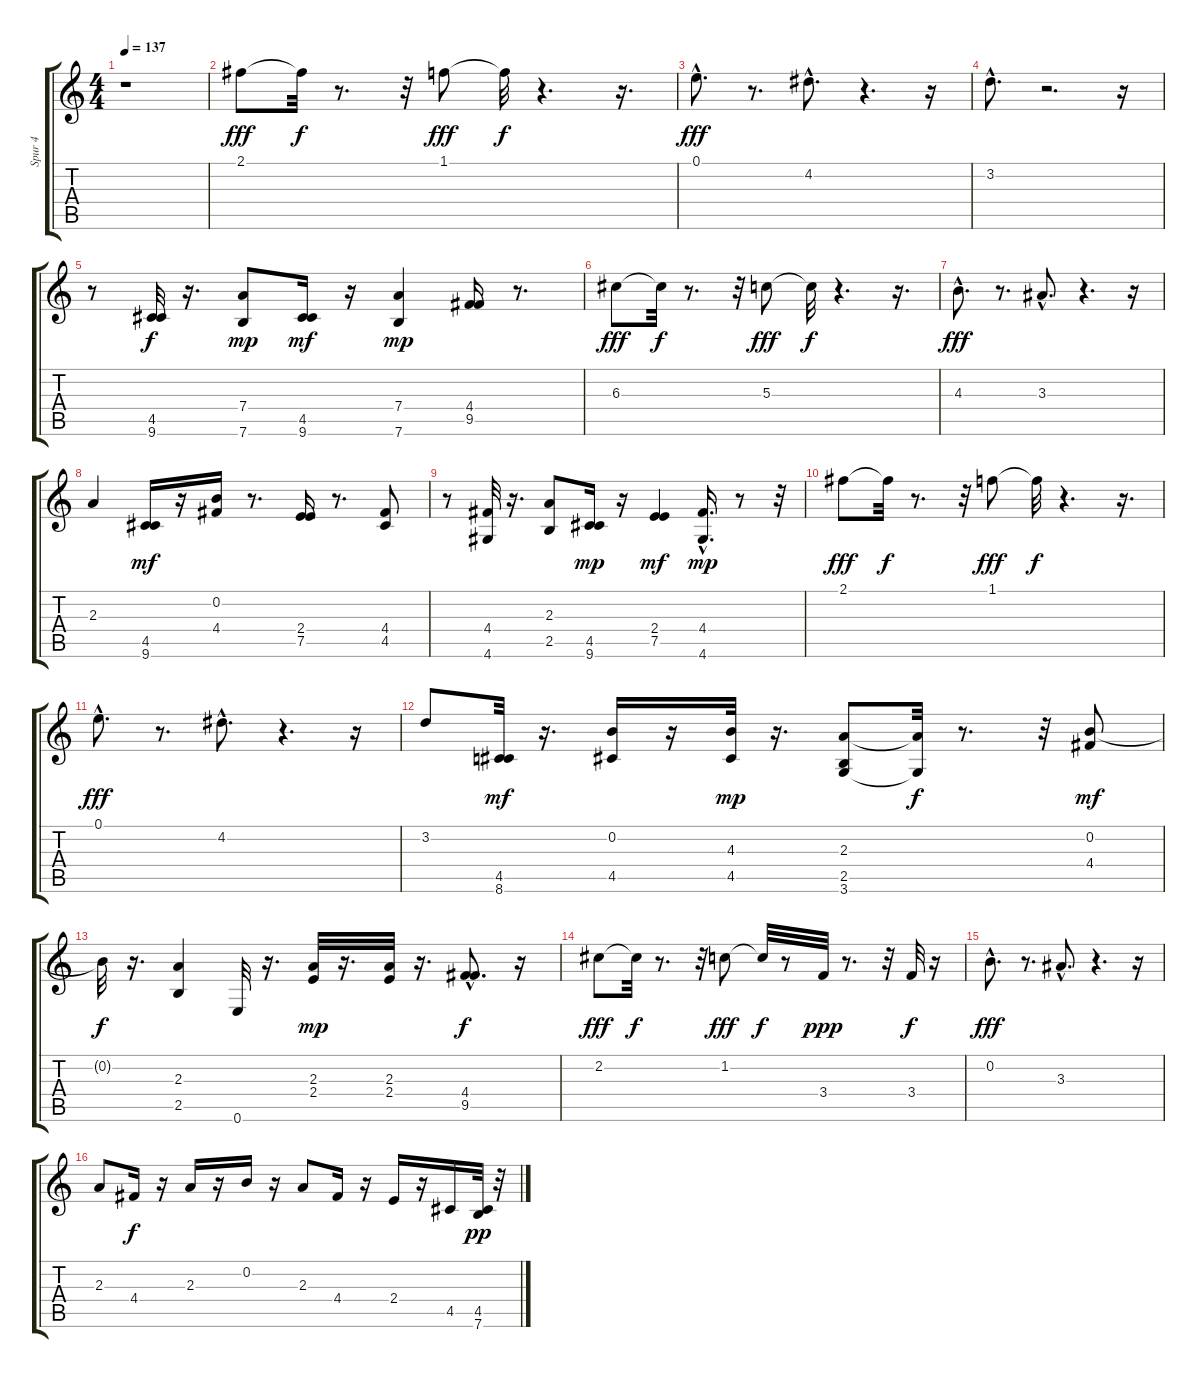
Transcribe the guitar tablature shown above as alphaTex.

\track ("Spur 4" "Spur 4") {instrument overdrivenguitar}
\staff {score tabs}
\tuning (E4 B3 G3 D3 A2 E2) {hide}
\ts (4 4)
\tempo 137
\clef g2
\ks c
r.1{dy fff instrument overdrivenguitar} |
2.1.8 2.1{t}.32{dy f} r.8{d} r.32 1.1.8{dy fff} 1.1{t}.32{dy f} r.4{d} r.16{d} |
0.1{hac}.8{d dy fff} r.8{d} 4.2{hac}.8{d} r.4{d} r.16 |
3.2{hac}.8{d} r.2{d} r.16 |
r.8 (4.5 9.6).32{dy f} r.16{d} (7.4 7.6).8{dy mp} (4.5 9.6).16{dy mf} r.16 (7.4 7.6).4{dy mp} (4.4 9.5).16 r.8{d} |
6.3.8{dy fff} 6.3{t}.32{dy f} r.8{d} r.32 5.3.8{dy fff} 5.3{t}.32{dy f} r.4{d} r.16{d} |
4.3{hac}.8{d dy fff} r.8{d} 3.3{hac}.8{d} r.4{d} r.16 |
2.3.4 (4.5 9.6).16{dy mf} r.16 (0.2 4.4).16 r.8{d} (2.4 7.5).16 r.8{d} (4.4 4.5).8 |
r.8 (4.4 4.6).32 r.16{d} (2.3 2.5).8 (4.5 9.6).16{dy mp} r.16 (2.4 7.5).4{dy mf} (4.4{hac} 4.6{hac}).16{d dy mp} r.8 r.32 |
2.1.8{dy fff} 2.1{t}.32{dy f} r.8{d} r.32 1.1.8{dy fff} 1.1{t}.32{dy f} r.4{d} r.16{d} |
0.1{hac}.8{d dy fff} r.8{d} 4.2{hac}.8{d} r.4{d} r.16 |
3.2.8 (4.5 8.6).32{dy mf} r.16{d} (0.2 4.5).16 r.16 (4.3 4.5).32{dy mp} r.16{d} (2.3 2.5 3.6).8 (2.3{t} 3.6{t}).32{dy f} r.8{d} r.32 (0.2 4.4).8{dy mf} |
0.2{t}.32{dy f} r.16{d} (2.3 2.5).4 0.6.32 r.16{d} (2.3 2.4).32{dy mp} r.16{d} (2.3 2.4).32 r.16{d} (4.4{hac} 9.5).8{d dy f} r.16 |
2.2.8{dy fff} 2.2{t}.32{dy f} r.8{d} r.32 1.2.8{dy fff} 1.2{t}.32{dy f} r.8 3.4.32{dy ppp} r.8{d} r.32 3.4.32{dy f} r.16 |
0.2{hac}.8{d dy fff} r.8{d} 3.3{hac}.8{d} r.4{d} r.16 |
2.3.8 4.4.16{dy f} r.16 2.3.16 r.16 0.2.16 r.16 2.3.8 4.4.16 r.16 2.4.16 r.16 4.5.16 (4.5 7.6).32{dy pp} r.32
